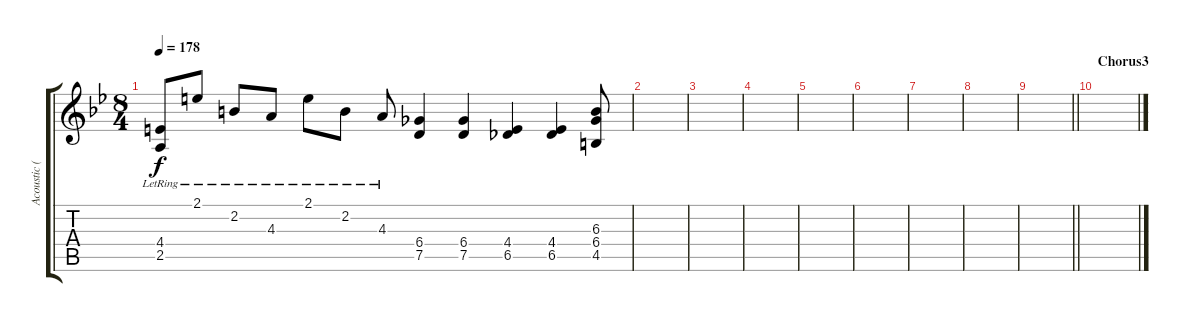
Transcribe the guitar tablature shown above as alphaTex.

\track ("Acoustic (Backing)" "Acoustic (") {instrument acousticguitarsteel}
\staff {score tabs}
\tuning (D4 A3 F3 C3 G2 D2) {hide}
\ts (8 4)
\tempo 178
\clef g2
\ks bb
(4.4{lr t} 2.5{lr t}).8{dy f} 2.1{lr}.8 2.2{lr}.8 4.3{lr}.8 2.1{lr}.8 2.2{lr}.8 4.3{lr}.8 (6.4 7.5).4 (6.4 7.5).4 (4.4 6.5).4 (4.4 6.5).4 (6.3 6.4 4.5).8 |
|
|
|
|
|
|
|
\barLineRight lightlight
|
\section ("" "Chorus3")
